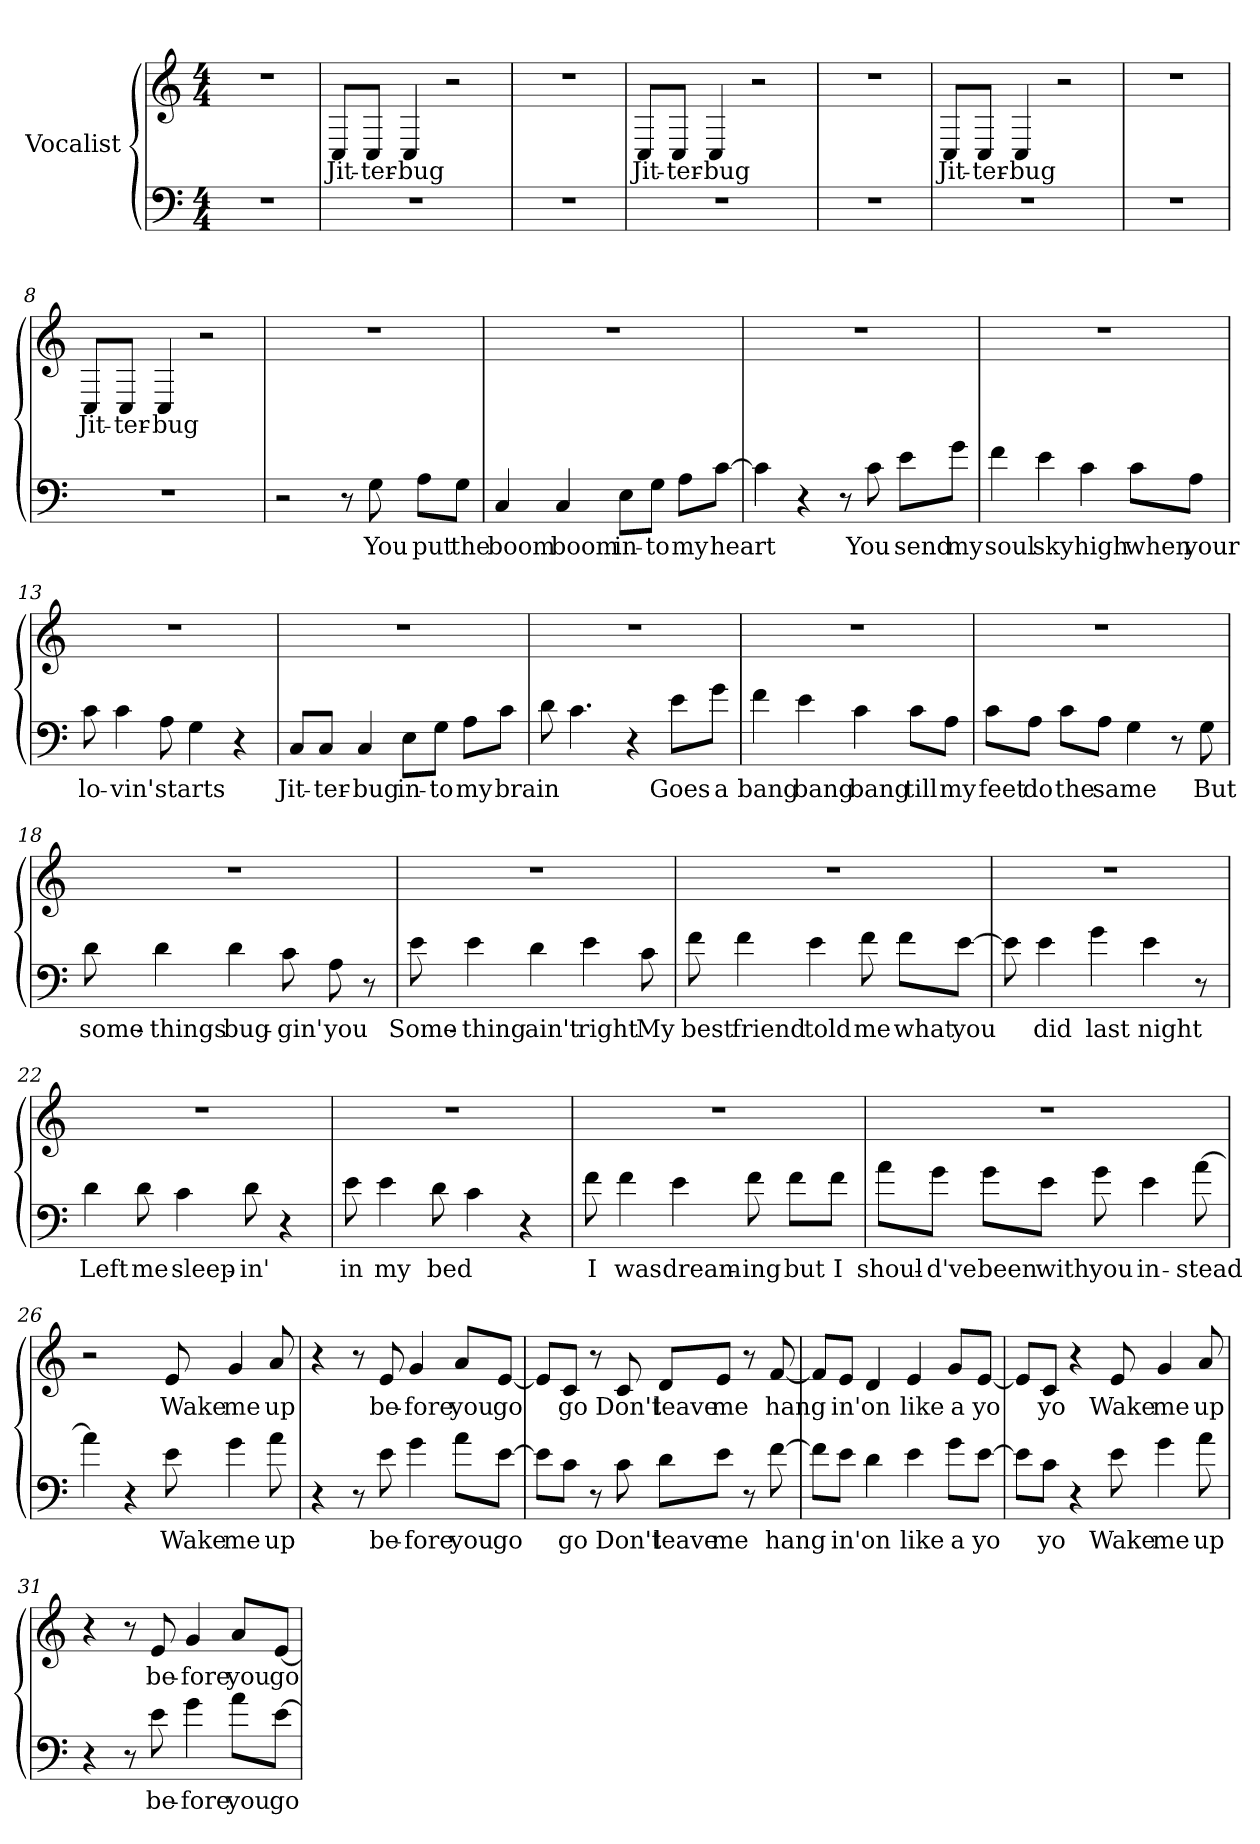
**kern	**text	**kern	**text
*part1	*part1	*part1	*part1
*staff2	*staff2	*staff1	*staff1
*I"Vocalist	*	*	*
*clefF4	*	*clefG2	*
*M4/4	*	*M4/4	*
=1	=1	=1	=1
*clefF4	*	*clefG2	*
*M4/4	*	*M4/4	*
1r	.	1r	.
=2	=2	=2	=2
1r	.	8C/L	Jit-
.	.	8C/J	-ter-
.	.	4C	-bug
.	.	2r	.
=3	=3	=3	=3
1r	.	1r	.
=4	=4	=4	=4
1r	.	8C/L	Jit-
.	.	8C/J	-ter-
.	.	4C	-bug
.	.	2r	.
=5	=5	=5	=5
1r	.	1r	.
=6	=6	=6	=6
1r	.	8C/L	Jit-
.	.	8C/J	-ter-
.	.	4C	-bug
.	.	2r	.
=7	=7	=7	=7
1r	.	1r	.
=8	=8	=8	=8
1r	.	8C/L	Jit-
.	.	8C/J	-ter-
.	.	4C	-bug
.	.	2r	.
=9	=9	=9	=9
2r	.	1r	.
8r	.	.	.
8G	You	.	.
8A\L	put	.	.
8G\J	the	.	.
=10	=10	=10	=10
4C	boom	1r	.
4C	boom	.	.
8E\L	in-	.	.
8G\J	-to	.	.
8A\L	my	.	.
[8c\J	heart	.	.
=11	=11	=11	=11
4c]	_	1r	.
4r	.	.	.
8r	.	.	.
8c	You	.	.
8e\L	send	.	.
8g\J	my	.	.
=12	=12	=12	=12
4f	soul	1r	.
4e	sky	.	.
4c	high	.	.
8c\L	when	.	.
8A\J	your	.	.
=13	=13	=13	=13
8c	lo-	1r	.
4c	-vin'	.	.
8A	starts	.	.
4G	_	.	.
4r	.	.	.
=14	=14	=14	=14
8C/L	Jit-	1r	.
8C/J	-ter-	.	.
4C	-bug	.	.
8E\L	in-	.	.
8G\J	-to	.	.
8A\L	my	.	.
8c\J	brain	.	.
=15	=15	=15	=15
8d	_	1r	.
4.c	_	.	.
4r	.	.	.
8e\L	Goes	.	.
8g\J	a	.	.
=16	=16	=16	=16
4f	bang	1r	.
4e	bang	.	.
4c	bang	.	.
8c\L	till	.	.
8A\J	my	.	.
=17	=17	=17	=17
8c\L	feet	1r	.
8A\J	do	.	.
8c\L	the	.	.
8A\J	same	.	.
4G	_	.	.
8r	.	.	.
8G	But	.	.
=18	=18	=18	=18
8d	some-	1r	.
4d	-things	.	.
4d	bug-	.	.
8c	-gin'	.	.
8A	you	.	.
8r	.	.	.
=19	=19	=19	=19
8e	Some-	1r	.
4e	-thing	.	.
4d	ain't	.	.
4e	right	.	.
8c	My	.	.
=20	=20	=20	=20
8f	best	1r	.
4f	friend	.	.
4e	told	.	.
8f	me	.	.
8f\L	what	.	.
[8e\J	you	.	.
=21	=21	=21	=21
8e]	_	1r	.
4e	did	.	.
4g	last	.	.
4e	night	.	.
8r	.	.	.
=22	=22	=22	=22
4d	Left	1r	.
8d	me	.	.
4c	sleep-	.	.
8d	-in'	.	.
4r	.	.	.
=23	=23	=23	=23
8e	in	1r	.
4e	my	.	.
8d	bed	.	.
4c	_	.	.
4r	.	.	.
=24	=24	=24	=24
8f	I	1r	.
4f	was	.	.
4e	dream-	.	.
8f	-ing	.	.
8f\L	but	.	.
8f\J	I	.	.
=25	=25	=25	=25
8a\L	shoul-	1r	.
8g\J	-d've	.	.
8g\L	been	.	.
8e\J	with	.	.
8g	you	.	.
4e	in-	.	.
[8a	-stead	.	.
=26	=26	=26	=26
4a]	_	2r	.
4r	.	.	.
8e	Wake	8e	Wake
4g	me	4g	me
8a	up	8a	up
=27	=27	=27	=27
4r	.	4r	.
8r	.	8r	.
8e	be-	8e	be-
4g	-fore	4g	-fore
8a\L	you	8a/L	you
[8e\J	go	[8e/J	go
=28	=28	=28	=28
8e\L]	_	8e/L]	_
8c\J	go	8c/J	go
8r	.	8r	.
8c	Don't	8c	Don't
8d\L	leave	8d/L	leave
8e\J	me	8e/J	me
8r	.	8r	.
[8f	hang-	[8f	hang-
=29	=29	=29	=29
8f\L]	_	8f/L]	_
8e\J	-in'	8e/J	-in'
4d	on	4d	on
4e	like	4e	like
8g\L	a	8g/L	a
[8e\J	yo-	[8e/J	yo-
=30	=30	=30	=30
8e\L]	_	8e/L]	_
8c\J	-yo	8c/J	-yo
4r	.	4r	.
8e	Wake	8e	Wake
4g	me	4g	me
8a	up	8a	up
=31	=31	=31	=31
4r	.	4r	.
8r	.	8r	.
8e	be-	8e	be-
4g	-fore	4g	-fore
8a\L	you	8a/L	you
[8e\J	go	[8e/J	go
=	=	=	=
*-	*-	*-	*-
